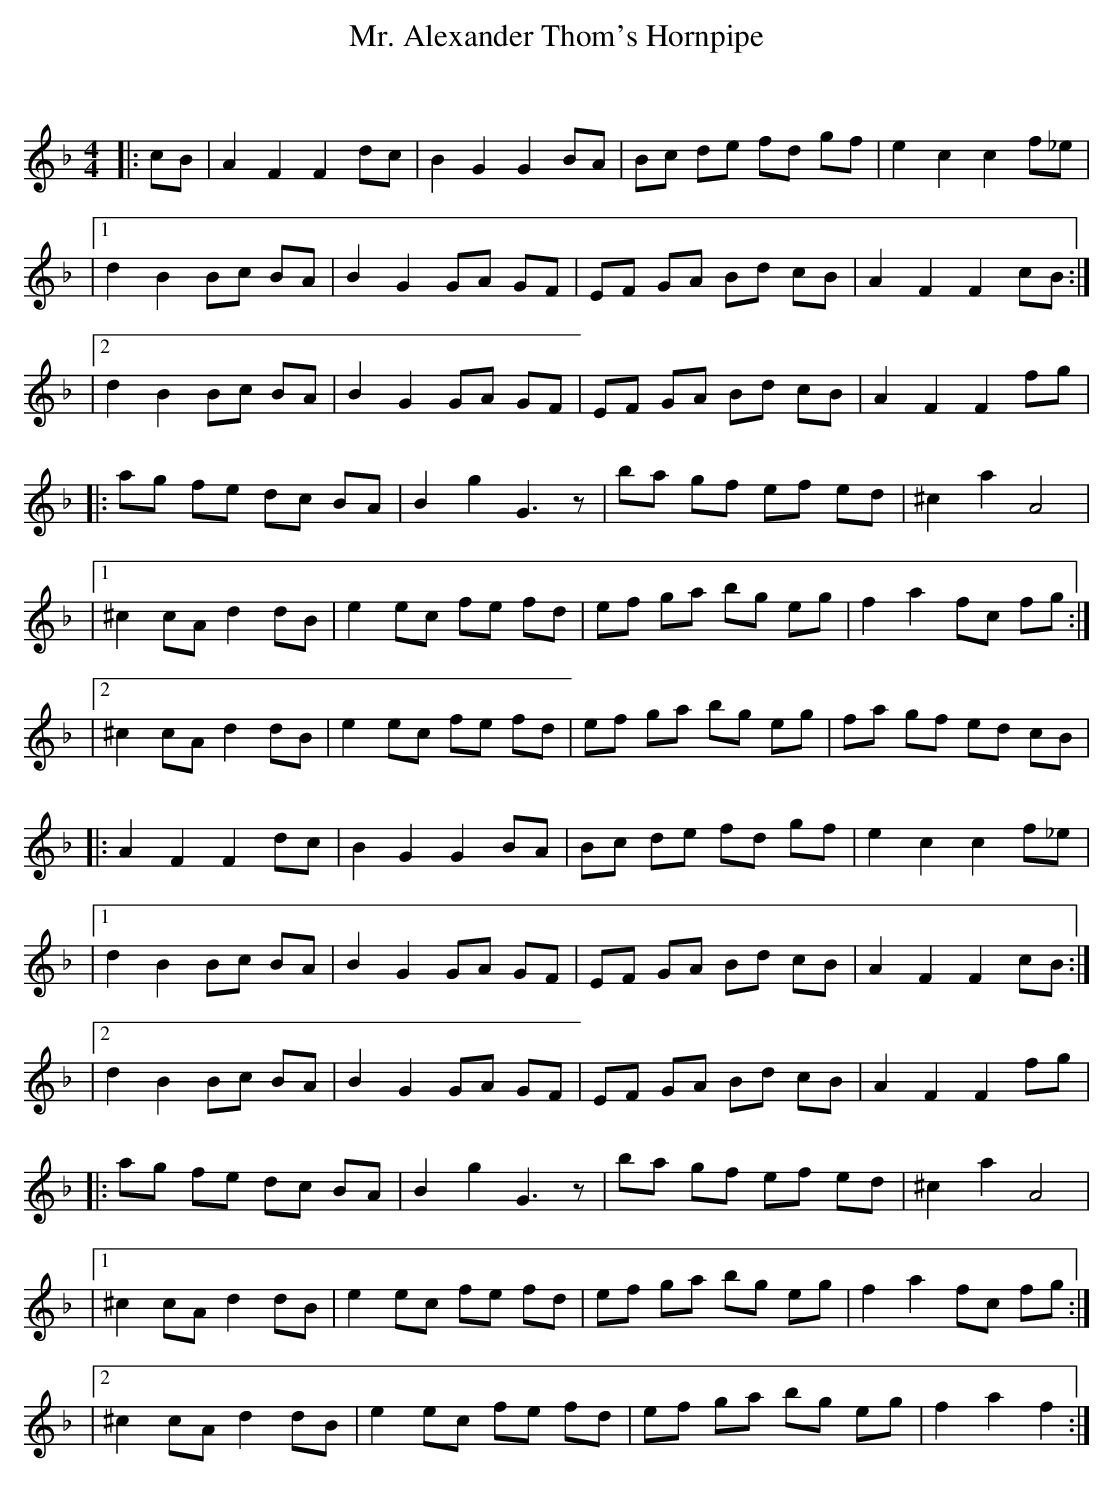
X:1
T: Mr. Alexander Thom's Hornpipe
C:
Q: 232
K:F
M:4/4
L:1/8
|:cB|A2 F2 F2 dc|B2 G2 G2 BA|Bc de fd gf|e2 c2 c2 f_e|
|1d2 B2 Bc BA|B2 G2 GA GF|EF GA Bd cB|A2 F2 F2 cB:|
|2d2 B2 Bc BA|B2 G2 GA GF|EF GA Bd cB|A2 F2 F2 fg|
|:ag fe dc BA|B2 g2 G3z|ba gf ef ed|^c2 a2 A4|
|1^c2 cA d2 dB|e2 ec fe fd|ef ga bg eg|f2 a2 fc fg:|
|2^c2 cA d2 dB|e2 ec fe fd|ef ga bg eg|fa gf ed cB|
|:A2 F2 F2 dc|B2 G2 G2 BA|Bc de fd gf|e2 c2 c2 f_e|
|1d2 B2 Bc BA|B2 G2 GA GF|EF GA Bd cB|A2 F2 F2 cB:|
|2d2 B2 Bc BA|B2 G2 GA GF|EF GA Bd cB|A2 F2 F2 fg|
|:ag fe dc BA|B2 g2 G3z|ba gf ef ed|^c2 a2 A4|
|1^c2 cA d2 dB|e2 ec fe fd|ef ga bg eg|f2 a2 fc fg:|
|2^c2 cA d2 dB|e2 ec fe fd|ef ga bg eg|f2 a2 f2:|
